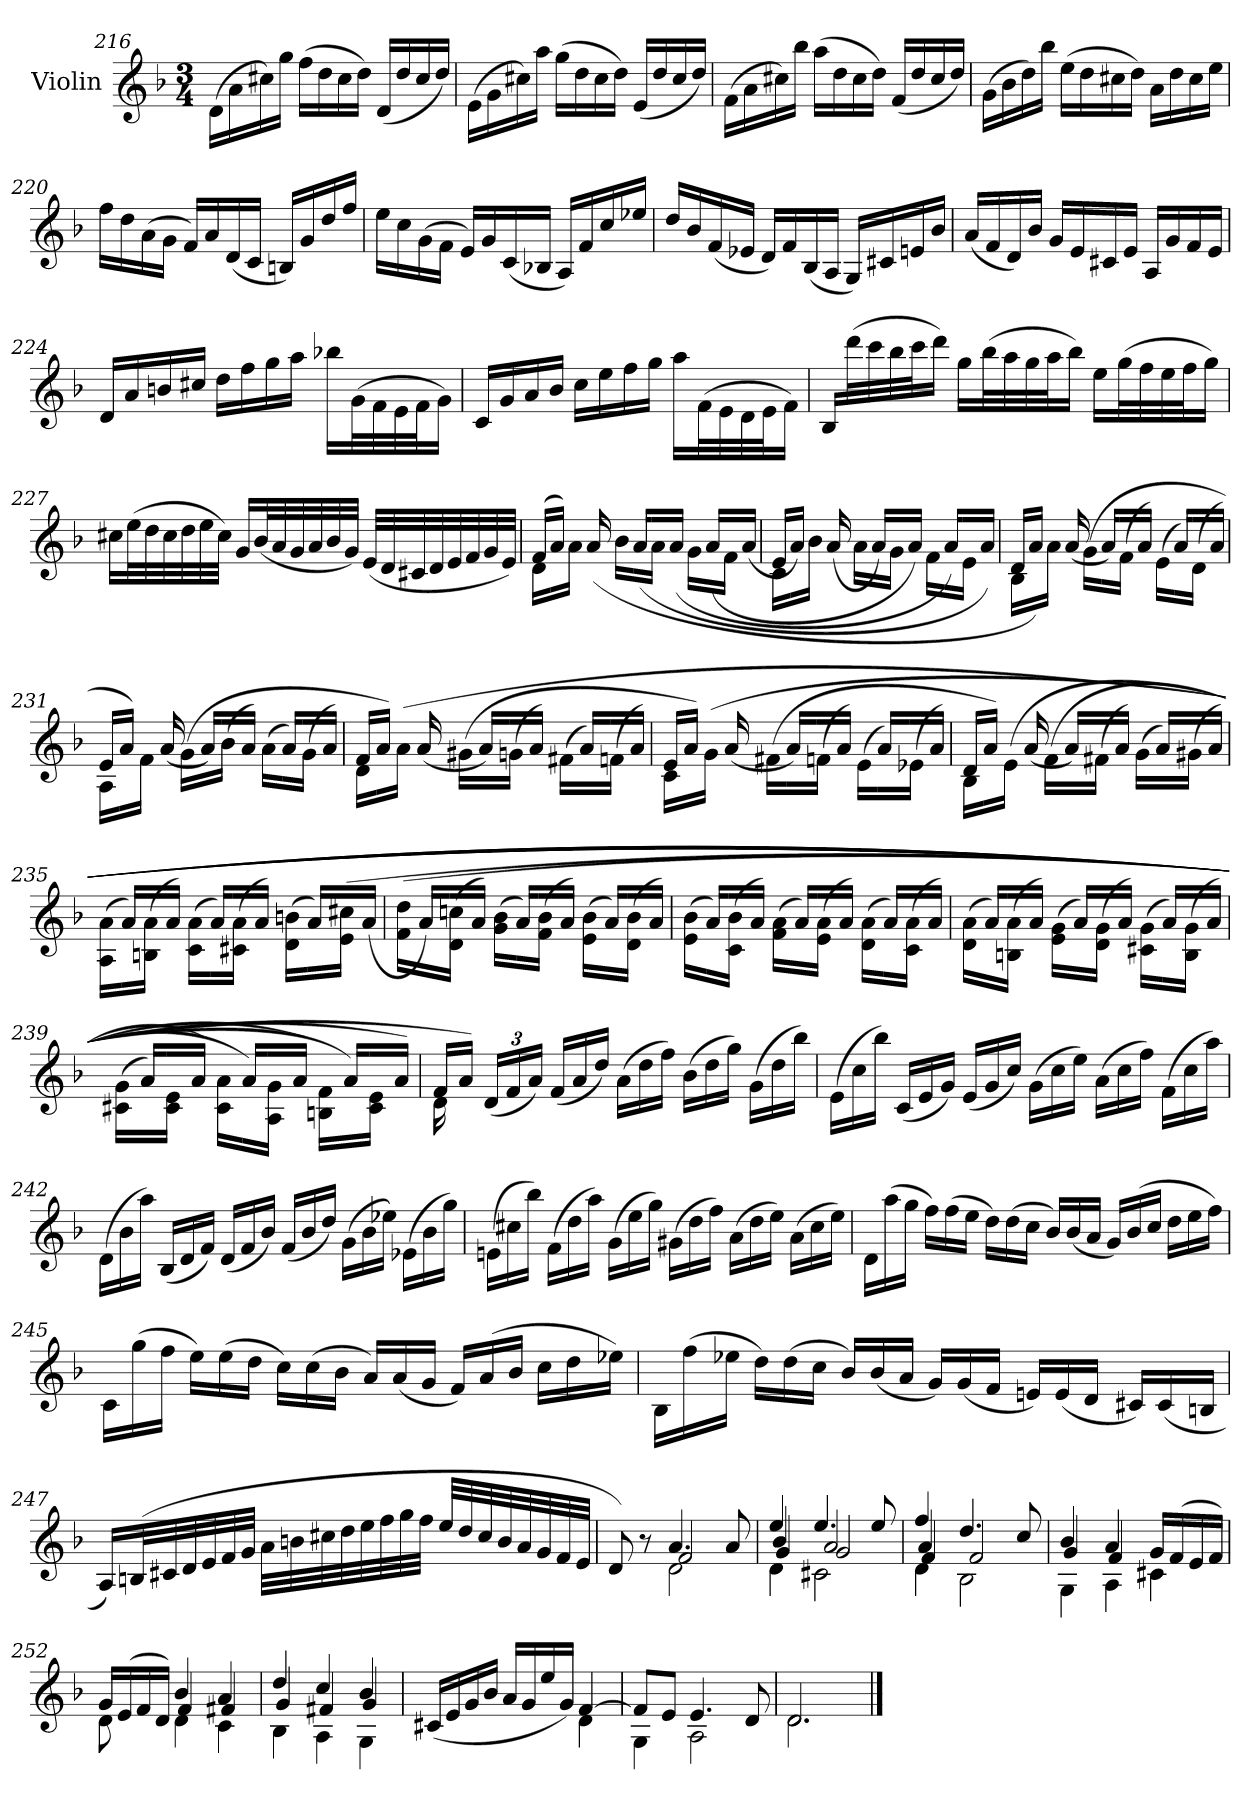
**kern
*part1
*staff1
*I"Violin
*I'Vln.
*clefG2
*k[b-]
*M3/4
=216
(>16d\LL
16a\
16cc#X\)
16gg\JJ
(>16ff\LL
16dd\
16cc#\
16dd\JJ)
(<16d/LL
16dd/
16cc#/
16dd/JJ)
!!LO:LB:g=z
=217
(>16e\LL
16g\
16cc#X\)
16aa\JJ
(>16gg\LL
16dd\
16cc#\
16dd\JJ)
(<16e/LL
16dd/
16cc#/
16dd/JJ)
=218
(>16f\LL
16a\
16cc#X\)
16bb-\JJ
(>16aa\LL
16dd\
16cc#\
16dd\JJ)
(<16f/LL
16dd/
16cc#/
16dd/JJ)
=219
(>16g\LL
16b-\
16dd\)
16bb-\JJ
(>16ee\LL
16dd\
16cc#X\
16dd\JJ)
16a\LL
16dd\
16cc#\
16ee\JJ
=220
16ff\LL
16dd\
(>16a\
16g\JJ
16f/LL)
16a/
(<16d/
16c/JJ
16Bn/LL)
16g/
16dd/
16ff/JJ
!!LO:LB:g=z
=221
16ee\LL
16cc\
(>16g\
16f\JJ
16e/LL)
16g/
(<16c/
16B-X/JJ
16A/LL)
16f/
16cc/
16ee-X/JJ
=222
16dd/LL
16b-/
(<16f/
16e-X/JJ
16d/LL)
16f/
(<16B-/
16A/JJ
16G/LL)
16c#X/
16en/
16b-/JJ
=223
(<16a/LL
16f/
16d/)
16b-/JJ
16g/LL
16e/
16c#X/
16e/JJ
16A/LL
16g/
16f/
16e/JJ
=224
16d/LL
16a/
16bn/
16cc#X/JJ
16dd\LL
16ff\
16gg\
16aa\JJ
16bb-X\LL
(>32g\L
32f\
32e\
32f\J
16g\JJ)
!!LO:LB:g=z
=225
16c/LL
16g/
16a/
16b-/JJ
16cc\LL
16ee\
16ff\
16gg\JJ
16aa\LL
(>32f\L
32e\
32d\
32e\J
16f\JJ)
=226
16B-/LL
(>32ddd\L
32ccc\
32bb-\
32ccc\J
16ddd\JJ)
16gg\LL
(>32bb-\L
32aa\
32gg\
32aa\J
16bb-\JJ)
16ee\LL
(>32gg\L
32ff\
32ee\
32ff\J
16gg\JJ)
=227
16cc#X\LL
(>32ee\L
32dd\
32cc#\
32dd\
32ee\
32cc#\JJJ)
16g/LL
(<32b-/L
32a/
32g/
32a/
32b-/
32g/JJJ)
(<32e/LLL
32d/
32c#X/
32d/
32e/
32f/
32g/
32e/JJJ)
!!LO:LB:g=z
=228
*^
(>16f/LL	16d\LL
16a/JJ)	16ryy
16ryy	(>16a\JJ
(16a/	16ryy
16ryy	(<16b-\LL
(16a/LL	16ryy
16rcyy	(<16a\JJ
(16a/JJ	16ryy
16ryy	(<16g\LL
(16a/LL	16ryy
16rcyy	(<16f\JJ
(16a/JJ	16ryy
=229	=229
16e/LL	16c\LL
16a/JJ)	16ryy
16ryy	(>16b-\JJ
(16a/	16ryy
16ryy	(<16a\LL
16a/LL)	16ryy
16rcyy	(<16g\JJ
16a/JJ)	16ryy
16ryy	(<16f\LL
16a/LL)	16ryy
16rcyy	(<16e\JJ
16a/JJ)	16ryy
=230	=230
16d/LL	16B-\LL
16a/JJ)	16ryy
16ryy	(>16a\JJ
(16a/	16ryy
16ryy	(<16g\LL
16a/LL)	16ryy
16rcyy	(<16f\JJ
16a/JJ)	16ryy
16ryy	(<16e\LL
16a/LL)	16ryy
16rcyy	(<16d\JJ
16a/JJ)	16rgyy
=231	=231
16e/LL	16A\LL
16a/JJ)	16ryy
16ryy	(>16f\JJ
(16a/	16ryy
16ryy	(<16g\LL
16a/LL)	16ryy
16rcyy	(<16b-\JJ
16a/JJ)	16ryy
16ryy	(<16a\LL
16a/LL)	16ryy
16rcyy	(<16g\JJ
16a/JJ)	16rgyy
!!LO:LB:g=z	!!
=232	=232
16f/LL	16d\LL
16a/JJ)	16ryy
16ryy	(>16a\JJ
(16a/	16ryy
16ryy	(<16g#X\LL
16a/LL)	16ryy
16rcyy	(<16gn\JJ
16a/JJ)	16ryy
16ryy	(<16f#X\LL
16a/LL)	16ryy
16rcyy	(<16fn\JJ
16a/JJ)	16rgyy
=233	=233
16e/LL	16c\LL
16a/JJ)	16ryy
16ryy	(>16g\JJ
(16a/	16ryy
16ryy	(<16f#X\LL
16a/LL)	16ryy
16rcyy	(<16fn\JJ
16a/JJ)	16ryy
16ryy	(<16e\LL
16a/LL)	16ryy
16rcyy	(<16e-X\JJ
16a/JJ)	16rgyy
=234	=234
16d/LL	16B-\LL
16a/JJ)	16ryy
16ryy	(<16e\JJ
(16a/	16ryy
16ryy	(<16f\LL
16a/LL)	16ryy
16rcyy	(<16f#X\JJ
16a/JJ)	16ryy
16ryy	(<16g\LL
16a/LL)	16ryy
16rcyy	(<16g#X\JJ
16a/JJ)	16rgyy
=235	=235
16ryy	(>16A\ 16a\LL
16a/LL)	16ryy
16rAyy	(>16Bn\ 16a\JJ
16a/JJ)	16ryy
16ryy	(>16c\ 16a\LL
16a/LL)	16ryy
16rAyy	(>16c#X\ 16a\JJ
16a/JJ)	16ryy
16ryy	(>16d\ 16bn\LL
16a/LL)	16ryy
16rAyy	(>16e\ 16cc#X\JJ
(16a/JJ	16ryy
!!LO:LB:g=z	!!
=236	=236
16ryy	(>16f\ 16dd\LL
16a/LL)	16ryy
16rAyy	(>16d\ 16ccn\JJ
16a/JJ)	16ryy
16ryy	(>16g\ 16b-\LL
16a/LL)	16ryy
16rAyy	(>16f\ 16b-\JJ
16a/JJ)	16ryy
16ryy	(>16e\ 16b-\LL
16a/LL)	16ryy
16rAyy	(>16d\ 16b-\JJ
16a/JJ)	16ryy
=237	=237
16ryy	(>16e\ 16b-\LL
16a/LL)	16ryy
16rAyy	(>16c\ 16b-\JJ
16a/JJ)	16ryy
16ryy	(>16f\ 16a\LL
16a/LL)	16ryy
16rAyy	(>16e\ 16a\JJ
16a/JJ)	16ryy
16ryy	(>16d\ 16a\LL
16a/LL)	16ryy
16rAyy	(>16c\ 16a\JJ
16a/JJ)	16ryy
=238	=238
16ryy	(>16d\ 16a\LL
16a/LL)	16ryy
16rAyy	(>16Bn\ 16a\JJ
16a/JJ)	16ryy
16ryy	(>16e\ 16g\LL
16a/LL)	16ryy
16rAyy	(>16d\ 16g\JJ
16a/JJ)	16ryy
16ryy	(>16c#X\ 16g\LL
16a/LL)	16ryy
16rAyy	(>16B\ 16g\JJ
16a/JJ)	16ryy
=239	=239
16ryy	(>16c#X\ 16g\LL
16a/LL)	16ryy
16rAyy	16c#\ 16e\JJ
16a/JJ)	16ryy
16ryy	16c#\ 16a\LL
16a/LL)	16ryy
16rAyy	16A\ 16g\JJ
16a/JJ)	16ryy
16ryy	16Bn\ 16f\LL
16a/LL)	16ryy
16rAyy	16c#\ 16e\JJ
16a/JJ)	16ryy
!!LO:LB:g=z	!!
=240	=240
16f/LL	16d\
16a/JJ)	16ryy
*Xbrackettup	*
(<24d/LL	8ryy
24f/	.
24a/JJ)	.
*Xtuplet	*
(<24f/LL	4ryy
24a/	.
24dd/JJ)	.
(>24a\LL	.
24dd\	.
24ff\JJ)	.
(>24b-\LL	4ryy
24dd\	.
24gg\JJ)	.
(>24g\LL	.
24dd\	.
24bb-\JJ)	.
*v	*v
=241
(>24e\LL
24cc\
24bb-\JJ)
(<24c/LL
24e/
24g/JJ)
(<24e/LL
24g/
24cc/JJ)
(>24g\LL
24cc\
24ee\JJ)
(>24a\LL
24cc\
24ff\JJ)
(>24f\LL
24cc\
24aa\JJ)
=242
(>24d\LL
24b-\
24aa\JJ)
(<24B-/LL
24d/
24f/JJ)
(<24d/LL
24f/
24b-/JJ)
(<24f/LL
24b-/
24dd/JJ)
(>24g\LL
24b-\
24ee-X\JJ)
(>24e-X\LL
24b-\
24gg\JJ)
!!LO:LB:g=z
=243
(>24en\LL
24cc#X\
24bb-\JJ)
(>24f\LL
24dd\
24aa\JJ)
(>24g\LL
24ee\
24gg\JJ)
(>24g#X\LL
24dd\
24ff\JJ)
(>24a\LL
24dd\
24ee\JJ)
(>24a\LL
24cc#\
24ee\JJ)
=244
24d\LL
(>24aa\
24gg\JJ
24ff\LL)
(>24ff\
24ee\JJ
24dd\LL)
(>24dd\
24cc\JJ
24b-/LL)
(<24b-/
24a/JJ
24g/LL)
(>24b-/
24cc/JJ
24dd\LL
24ee\
24ff\JJ)
=245
24c/LL
(>24gg\
24ff\JJ
24ee\LL)
(>24ee\
24dd\JJ
24cc\LL)
(>24cc\
24b-\JJ
24a/LL)
(<24a/
24g/JJ
24f/LL)
(>24a/
24b-/JJ
24cc\LL
24dd\
24ee-X\JJ)
!!LO:LB:g=z
=246
24B-/LL
(>24ff\
24ee-X\JJ
24dd\LL)
(>24dd\
24cc\JJ
24b-/LL)
(<24b-/
24a/JJ
24g/LL)
(<24g/
24f/JJ
24en/LL)
(<24e/
24d/JJ
24c#X/LL)
(<24c#/
24Bn/JJ
=247
16A/LL)
(<32Bn/L
32c#X/
32d/
32e/
32f/
32g/JJJ
32a\LLL
32bn\
32cc#X\
32dd\
32ee\
32ff\
32gg\
32ff\JJJ
32ee/LLL
32dd/
32cc#/
32b/
32a/
32g/
32f/
32e/JJJ
=248
*^
*	*^
8d/)	4ryy	4ryy
8r	.	.
4.a/	2d\	2f/
8a/	.	.
=249	=249	=249
*	*	*^
4ee/	4b-/	4g/	4d\
4.ee/	2a/	2g/	2c#X\
8ee/	.	.	.
!!LO:LB:g=z	!!	!!	!!
=250	=250	=250	=250
4ff/	4d\	4a/	4f/
4.dd/	2B-\	2f/	2ryy
8cc/	.	.	.
*	*	*v	*v
=251	=251	=251
4b-/	4G\	4g/
4a/	4A\	4f/
16g/LL	4c#X\	4ryy
(>16f/	.	.
16e/	.	.
16f/JJ)	.	.
=252	=252	=252
16g/LL	8d\	4ryy
(>16e/	.	.
16f/	8ryy	.
16d/JJ)	.	.
4b-/	4d\	4f/
4a/	4c\	4f#X/
=253	=253	=253
4dd/	4B-\	4g/
4cc/	4A\	4f#X/
4b-/	4G\	4g/
*	*v	*v
=254	=254
(<16c#X/LL	2ryy
16e/	.
16g/	.
16b-/JJ	.
16a/LL	.
16g/	.
16ee/	.
16g/JJ)	.
[4f/	4d\
=255	=255
8f/L]	4G\
8e/J	.
4.e/	2A\
8d/	.
=256	=256
2.d/	2.d\
*v	*v
==
*-
